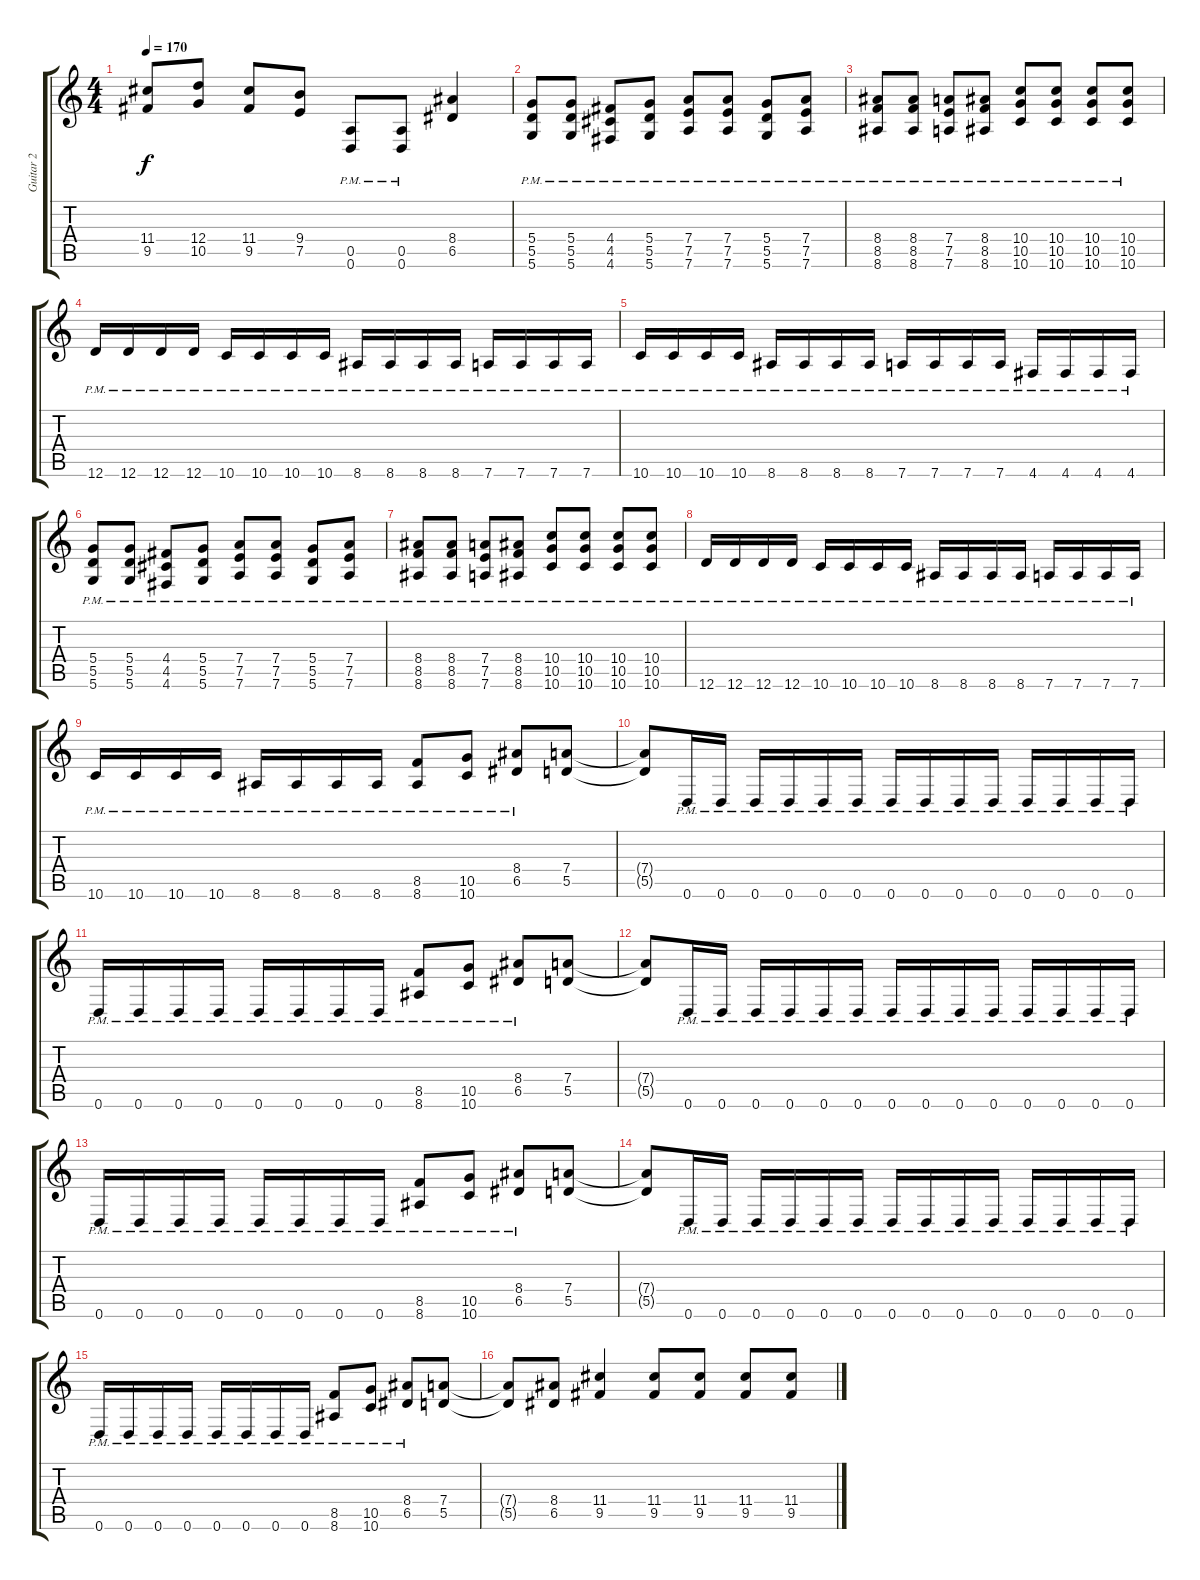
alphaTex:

\track ("Guitar 2" "Guitar 2") {instrument distortionguitar}
\staff {score tabs}
\tuning (E4 B3 G3 D3 A2 D2) {hide}
\ts (4 4)
\tempo 170
\clef g2
\ks c
(11.4 9.5).8{dy f} (12.4 10.5).8 (11.4 9.5).8 (9.4 7.5).8 (0.5{pm} 0.6{pm}).8 (0.5{pm} 0.6{pm}).8 (8.4 6.5).4 |
(5.4{pm} 5.5{pm} 5.6{pm}).8 (5.4{pm} 5.5{pm} 5.6{pm}).8 (4.4{pm} 4.5{pm} 4.6{pm}).8 (5.4{pm} 5.5{pm} 5.6{pm}).8 (7.4{pm} 7.5{pm} 7.6{pm}).8 (7.4{pm} 7.5{pm} 7.6{pm}).8 (5.4{pm} 5.5{pm} 5.6{pm}).8 (7.4{pm} 7.5{pm} 7.6{pm}).8 |
(8.4{pm} 8.5{pm} 8.6{pm}).8 (8.4{pm} 8.5{pm} 8.6{pm}).8 (7.4{pm} 7.5{pm} 7.6{pm}).8 (8.4{pm} 8.5{pm} 8.6{pm}).8 (10.4{pm} 10.5{pm} 10.6{pm}).8 (10.4{pm} 10.5{pm} 10.6{pm}).8 (10.4{pm} 10.5{pm} 10.6{pm}).8 (10.4{pm} 10.5{pm} 10.6{pm}).8 |
12.6{pm}.16 12.6{pm}.16 12.6{pm}.16 12.6{pm}.16 10.6{pm}.16 10.6{pm}.16 10.6{pm}.16 10.6{pm}.16 8.6{pm}.16 8.6{pm}.16 8.6{pm}.16 8.6{pm}.16 7.6{pm}.16 7.6{pm}.16 7.6{pm}.16 7.6{pm}.16 |
10.6{pm}.16 10.6{pm}.16 10.6{pm}.16 10.6{pm}.16 8.6{pm}.16 8.6{pm}.16 8.6{pm}.16 8.6{pm}.16 7.6{pm}.16 7.6{pm}.16 7.6{pm}.16 7.6{pm}.16 4.6{pm}.16 4.6{pm}.16 4.6{pm}.16 4.6{pm}.16 |
(5.4{pm} 5.5{pm} 5.6{pm}).8 (5.4{pm} 5.5{pm} 5.6{pm}).8 (4.4{pm} 4.5{pm} 4.6{pm}).8 (5.4{pm} 5.5{pm} 5.6{pm}).8 (7.4{pm} 7.5{pm} 7.6{pm}).8 (7.4{pm} 7.5{pm} 7.6{pm}).8 (5.4{pm} 5.5{pm} 5.6{pm}).8 (7.4{pm} 7.5{pm} 7.6{pm}).8 |
(8.4{pm} 8.5{pm} 8.6{pm}).8 (8.4{pm} 8.5{pm} 8.6{pm}).8 (7.4{pm} 7.5{pm} 7.6{pm}).8 (8.4{pm} 8.5{pm} 8.6{pm}).8 (10.4{pm} 10.5{pm} 10.6{pm}).8 (10.4{pm} 10.5{pm} 10.6{pm}).8 (10.4{pm} 10.5{pm} 10.6{pm}).8 (10.4{pm} 10.5{pm} 10.6{pm}).8 |
12.6{pm}.16 12.6{pm}.16 12.6{pm}.16 12.6{pm}.16 10.6{pm}.16 10.6{pm}.16 10.6{pm}.16 10.6{pm}.16 8.6{pm}.16 8.6{pm}.16 8.6{pm}.16 8.6{pm}.16 7.6{pm}.16 7.6{pm}.16 7.6{pm}.16 7.6{pm}.16 |
10.6{pm}.16 10.6{pm}.16 10.6{pm}.16 10.6{pm}.16 8.6{pm}.16 8.6{pm}.16 8.6{pm}.16 8.6{pm}.16 (8.5{pm} 8.6{pm}).8 (10.5{pm} 10.6{pm}).8 (8.4{pm} 6.5{pm}).8 (7.4 5.5).8 |
(7.4{t} 5.5{t}).8 0.6{pm}.16 0.6{pm}.16 0.6{pm}.16 0.6{pm}.16 0.6{pm}.16 0.6{pm}.16 0.6{pm}.16 0.6{pm}.16 0.6{pm}.16 0.6{pm}.16 0.6{pm}.16 0.6{pm}.16 0.6{pm}.16 0.6{pm}.16 |
0.6{pm}.16 0.6{pm}.16 0.6{pm}.16 0.6{pm}.16 0.6{pm}.16 0.6{pm}.16 0.6{pm}.16 0.6{pm}.16 (8.5{pm} 8.6{pm}).8 (10.5{pm} 10.6{pm}).8 (8.4{pm} 6.5{pm}).8 (7.4 5.5).8 |
(7.4{t} 5.5{t}).8 0.6{pm}.16 0.6{pm}.16 0.6{pm}.16 0.6{pm}.16 0.6{pm}.16 0.6{pm}.16 0.6{pm}.16 0.6{pm}.16 0.6{pm}.16 0.6{pm}.16 0.6{pm}.16 0.6{pm}.16 0.6{pm}.16 0.6{pm}.16 |
0.6{pm}.16 0.6{pm}.16 0.6{pm}.16 0.6{pm}.16 0.6{pm}.16 0.6{pm}.16 0.6{pm}.16 0.6{pm}.16 (8.5{pm} 8.6{pm}).8 (10.5{pm} 10.6{pm}).8 (8.4{pm} 6.5{pm}).8 (7.4 5.5).8 |
(7.4{t} 5.5{t}).8 0.6{pm}.16 0.6{pm}.16 0.6{pm}.16 0.6{pm}.16 0.6{pm}.16 0.6{pm}.16 0.6{pm}.16 0.6{pm}.16 0.6{pm}.16 0.6{pm}.16 0.6{pm}.16 0.6{pm}.16 0.6{pm}.16 0.6{pm}.16 |
0.6{pm}.16 0.6{pm}.16 0.6{pm}.16 0.6{pm}.16 0.6{pm}.16 0.6{pm}.16 0.6{pm}.16 0.6{pm}.16 (8.5{pm} 8.6{pm}).8 (10.5{pm} 10.6{pm}).8 (8.4{pm} 6.5{pm}).8 (7.4 5.5).8 |
(7.4{t} 5.5{t}).8 (8.4 6.5).8 (11.4 9.5).4 (11.4 9.5).8 (11.4 9.5).8 (11.4 9.5).8 (11.4 9.5).8
